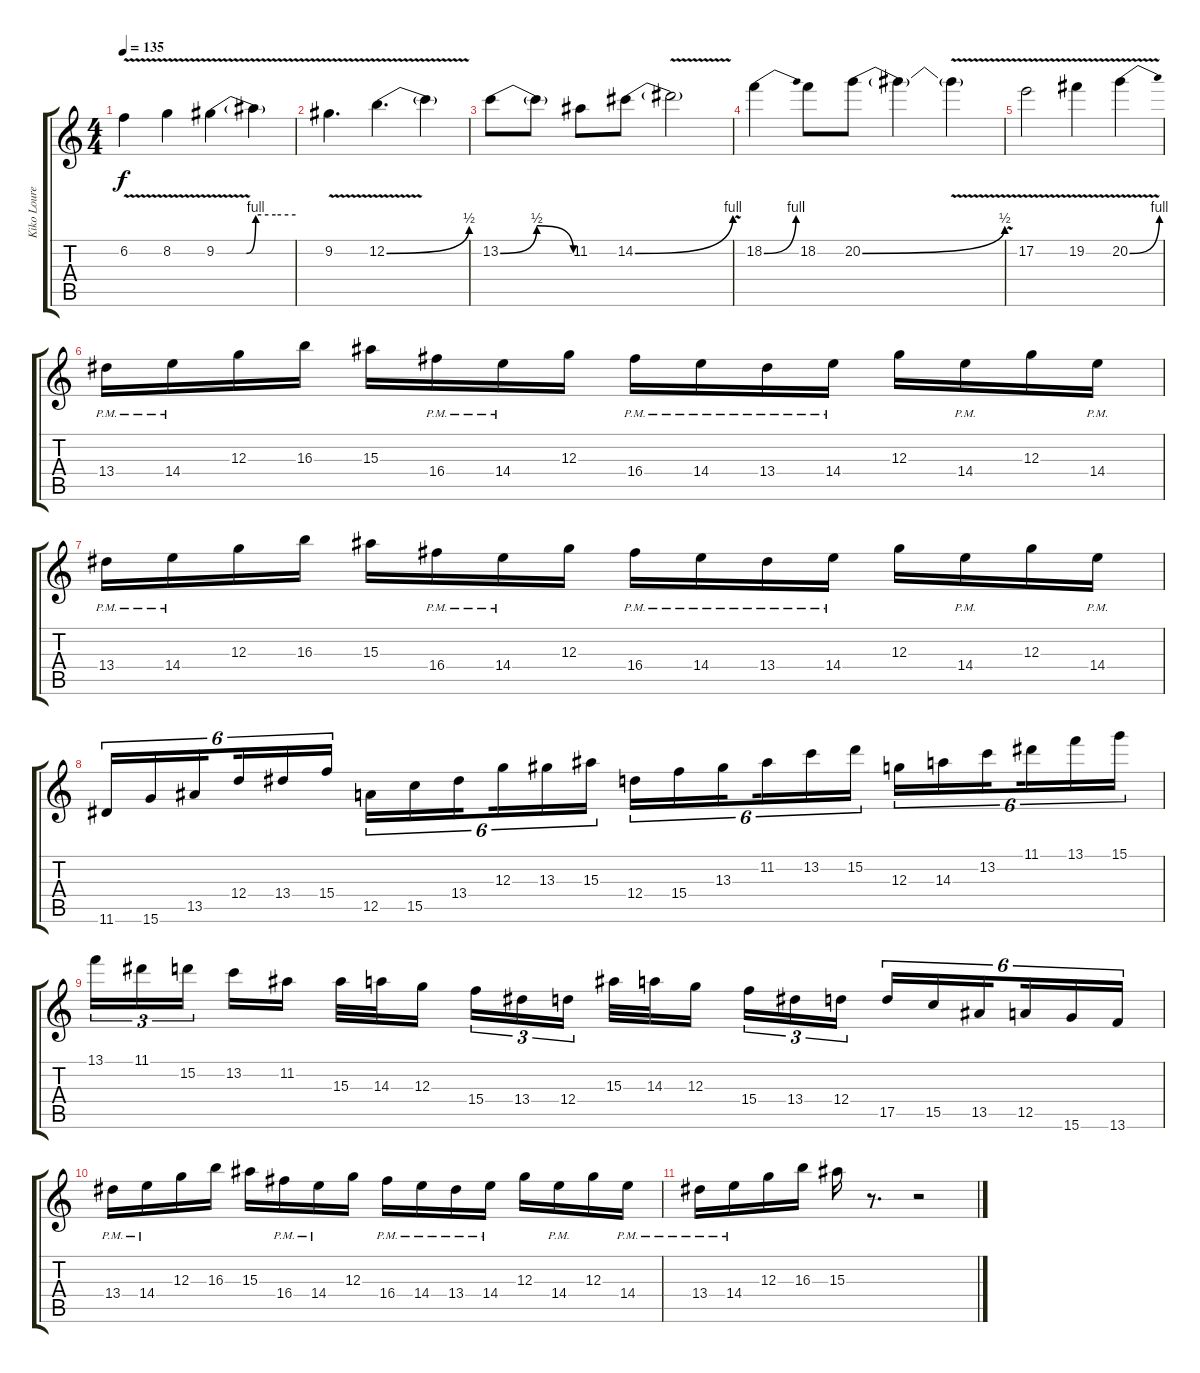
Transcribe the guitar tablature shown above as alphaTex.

\track ("Kiko Loureiro Lead " "Kiko Loure") {instrument distortionguitar}
\staff {score tabs}
\tuning (E4 B3 G3 D3 A2 E2) {hide}
\ts (4 4)
\tempo 135
\clef g2
\ks c
6.2{v}.4{dy f} 8.2{v}.4 9.2{be (custom 0 0 15 0 23 0 30 4 45 4 60 4) v}.4 9.2{t}.4 |
9.2{v}.4{d} 12.2{be (bend 0 0 60 2) v}.4{d} 12.2{t}.4 |
13.2{be (bendrelease 0 0 30 2 30 2 60 0)}.8 13.2{t}.8 11.2.8 14.2{be (bend 0 0 60 4)}.8 14.2{v t}.2 |
18.2{be (bend 0 0 60 4)}.4 18.2.8 20.2{be (bend 0 0 60 2)}.8 20.2{t}.4 20.2{v t}.4 |
17.2{v}.2 19.2{v}.4 20.2{be (bend 0 0 60 4) v}.4 |
13.4{pm}.16 14.4{pm}.16 12.3.16 16.3.16 15.3.16 16.4{pm}.16 14.4{pm}.16 12.3.16 16.4{pm}.16 14.4{pm}.16 13.4{pm}.16 14.4{pm}.16 12.3.16 14.4{pm}.16 12.3.16 14.4{pm}.16 |
13.4{pm}.16 14.4{pm}.16 12.3.16 16.3.16 15.3.16 16.4{pm}.16 14.4{pm}.16 12.3.16 16.4{pm}.16 14.4{pm}.16 13.4{pm}.16 14.4{pm}.16 12.3.16 14.4{pm}.16 12.3.16 14.4{pm}.16 |
11.6.16{tu (6 4)} 15.6.16{tu (6 4)} 13.5.16{tu (6 4) beam splitsecondary} 12.4.16{tu (6 4)} 13.4.16{tu (6 4)} 15.4.16{tu (6 4)} 12.5.16{tu (6 4)} 15.5.16{tu (6 4)} 13.4.16{tu (6 4) beam splitsecondary} 12.3.16{tu (6 4)} 13.3.16{tu (6 4)} 15.3.16{tu (6 4)} 12.4.16{tu (6 4)} 15.4.16{tu (6 4)} 13.3.16{tu (6 4) beam splitsecondary} 11.2.16{tu (6 4)} 13.2.16{tu (6 4)} 15.2.16{tu (6 4)} 12.3.16{tu (6 4)} 14.3.16{tu (6 4)} 13.2.16{tu (6 4) beam splitsecondary} 11.1.16{tu (6 4)} 13.1.16{tu (6 4)} 15.1.16{tu (6 4)} |
13.1.16{tu (3 2)} 11.1.16{tu (3 2)} 15.2.16{tu (3 2) beam splitsecondary} 13.2.16 11.2.16 15.3.32 14.3.32 12.3.16{beam splitsecondary} 15.4.16{tu (3 2)} 13.4.16{tu (3 2)} 12.4.16{tu (3 2)} 15.3.32 14.3.32 12.3.16{beam splitsecondary} 15.4.16{tu (3 2)} 13.4.16{tu (3 2)} 12.4.16{tu (3 2)} 17.5.16{tu (6 4)} 15.5.16{tu (6 4)} 13.5.16{tu (6 4) beam splitsecondary} 12.5.16{tu (6 4)} 15.6.16{tu (6 4)} 13.6.16{tu (6 4)} |
13.4{pm}.16 14.4{pm}.16 12.3.16 16.3.16 15.3.16 16.4{pm}.16 14.4{pm}.16 12.3.16 16.4{pm}.16 14.4{pm}.16 13.4{pm}.16 14.4{pm}.16 12.3.16 14.4{pm}.16 12.3.16 14.4{pm}.16 |
13.4{pm}.16 14.4{pm}.16 12.3.16 16.3.16 15.3.16 r.8{d} r.2
